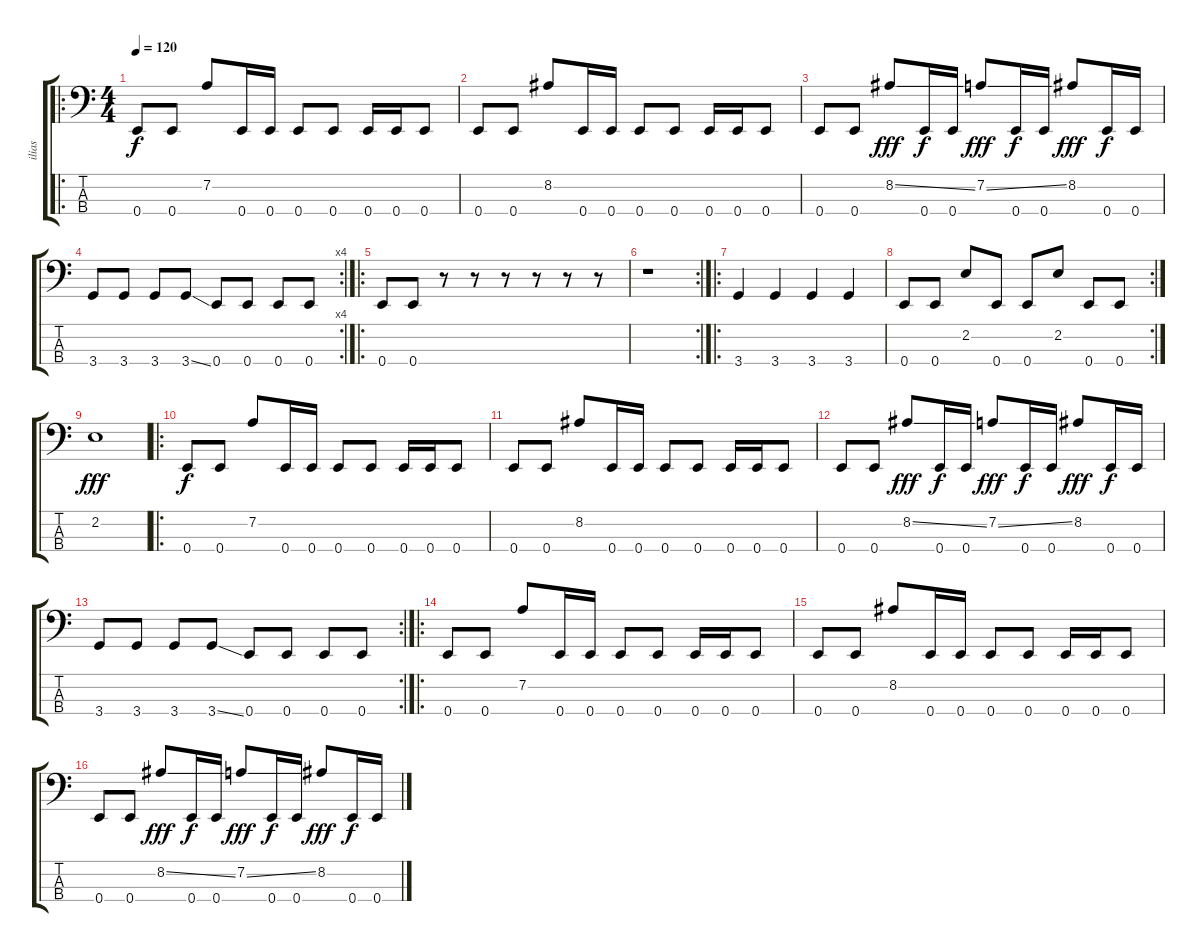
\track ("ilias" "ilias") {instrument electricbasspick}
\staff {score tabs}
\tuning (G2 D2 A1 E1) {hide}
\ro
\ts (4 4)
\tempo 120
\clef f4
\ks c
0.4.8{dy f} 0.4.8 7.2.8 0.4.16 0.4.16 0.4.8 0.4.8 0.4.16 0.4.16 0.4.8 |
0.4.8 0.4.8 8.2.8 0.4.16 0.4.16 0.4.8 0.4.8 0.4.16 0.4.16 0.4.8 |
0.4.8 0.4.8 8.2{ss}.8{dy fff} 0.4.16{dy f} 0.4.16 7.2{ss}.8{dy fff} 0.4.16{dy f} 0.4.16 8.2.8{dy fff} 0.4.16{dy f} 0.4.16 |
\rc 4
3.4.8 3.4.8 3.4.8 3.4{ss}.8 0.4.8 0.4.8 0.4.8 0.4.8 |
\ro
0.4.8 0.4.8 r.8 r.8 r.8 r.8 r.8 r.8 |
\rc 2
r.1 |
\ro
3.4.4 3.4.4 3.4.4 3.4.4 |
\rc 2
0.4.8 0.4.8 2.2.8 0.4.8 0.4.8 2.2.8 0.4.8 0.4.8 |
2.2.1{dy fff} |
\ro
0.4.8{dy f} 0.4.8 7.2.8 0.4.16 0.4.16 0.4.8 0.4.8 0.4.16 0.4.16 0.4.8 |
0.4.8 0.4.8 8.2.8 0.4.16 0.4.16 0.4.8 0.4.8 0.4.16 0.4.16 0.4.8 |
0.4.8 0.4.8 8.2{ss}.8{dy fff} 0.4.16{dy f} 0.4.16 7.2{ss}.8{dy fff} 0.4.16{dy f} 0.4.16 8.2.8{dy fff} 0.4.16{dy f} 0.4.16 |
\rc 2
3.4.8 3.4.8 3.4.8 3.4{ss}.8 0.4.8 0.4.8 0.4.8 0.4.8 |
\ro
0.4.8 0.4.8 7.2.8 0.4.16 0.4.16 0.4.8 0.4.8 0.4.16 0.4.16 0.4.8 |
0.4.8 0.4.8 8.2.8 0.4.16 0.4.16 0.4.8 0.4.8 0.4.16 0.4.16 0.4.8 |
0.4.8 0.4.8 8.2{ss}.8{dy fff} 0.4.16{dy f} 0.4.16 7.2{ss}.8{dy fff} 0.4.16{dy f} 0.4.16 8.2.8{dy fff} 0.4.16{dy f} 0.4.16
